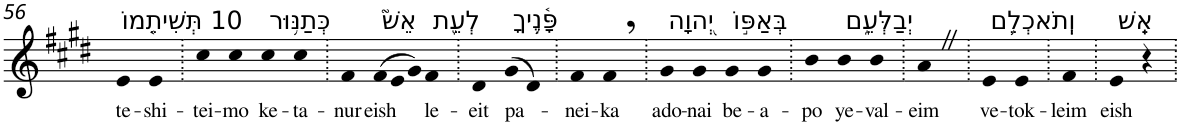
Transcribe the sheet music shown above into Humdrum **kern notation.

**kern	**text
*part1	*part1
*staff1	*staff1
*I"Piano	*
*I'Pno	*
!!LO:PB:g=z
*clefG2	*
*k[f#c#g#d#]	*
*E:	*
=56	=56
!LO:TX:a:t=10 תְּשִׁיתֵ֤מוֹ	!
!	!LO:LY:b
4e	te-
!	!LO:LY:b
4e	-shi-
=57.	=57.
!	!LO:LY:b
4cc#	-tei-
!	!LO:LY:b
4cc#	-mo
!LO:TX:a:t=כְּתַנּ֥וּר	!
!	!LO:LY:b
4cc#	ke-
!	!LO:LY:b
4cc#	-ta-
=58.	=58.
!	!LO:LY:b
4f#	-nur
*Xtuplet	*
!LO:TX:a:t=אֵשׁ֮	!
!	!LO:LY:b
(>12f#	eish
12e	.
12g#)	.
!LO:TX:a:t=לְעֵ֪ת	!
!	!LO:LY:b
4f#	le-
=59.	=59.
!	!LO:LY:b
4d#	-eit
!LO:TX:a:t=פָּ֫נֶ֥יךָ	!
!	!LO:LY:b
(>8g#	pa-
8d#)	.
=60.	=60.
!	!LO:LY:b
4f#	-nei-
!	!LO:LY:b
4f#,	-ka
=61.	=61.
!LO:TX:a:t=יְ֭הוָה	!
!	!LO:LY:b
4g#	ado-
!	!LO:LY:b
4g#	-nai
!LO:TX:a:t=בְּאַפּ֣וֹ	!
!	!LO:LY:b
4g#	be-
!	!LO:LY:b
4g#	-a-
=62.	=62.
!	!LO:LY:b
4b	-po
!LO:TX:a:t=יְבַלְּעֵ֑ם	!
!	!LO:LY:b
4b	ye-
!	!LO:LY:b
4b	-val-
=63.	=63.
!	!LO:LY:b
4aZ	-eim
=64.	=64.
!LO:TX:a:t=וְֽתֹאכְלֵ֥ם	!
!	!LO:LY:b
4e	ve-
!	!LO:LY:b
4e	-tok-
=65.	=65.
!	!LO:LY:b
4f#	-leim
=66.	=66.
!LO:TX:a:t=אֵֽשׁ	!
!	!LO:LY:b
4e	eish
4r	.
=.	=.
*-	*-
